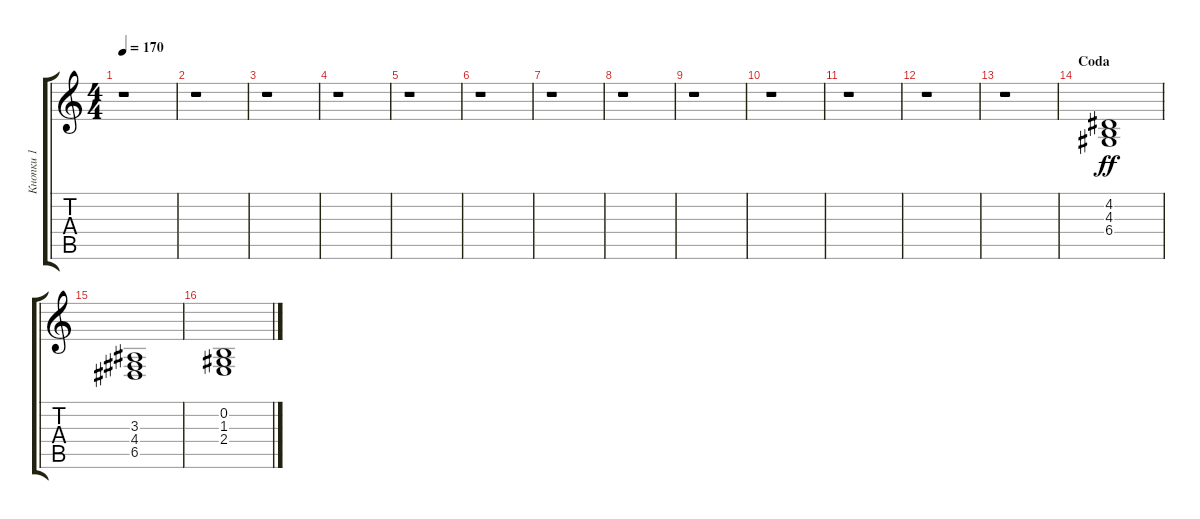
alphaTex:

\track ("Кнопки 1" "Кнопки 1") {instrument stringensemble1}
\staff {score tabs}
\tuning (E4 B3 G3 D3 A2 E2) {hide}
\ts (4 4)
\tempo 170
\clef g2
\ks c
r.1{dy ff} |
r.1 |
r.1 |
r.1 |
r.1 |
r.1 |
r.1 |
r.1 |
r.1 |
r.1 |
r.1 |
r.1 |
r.1 |
\section ("" "Coda")
(4.2 4.3 6.4).1 |
(3.3 4.4 6.5).1 |
(0.2 1.3 2.4).1
